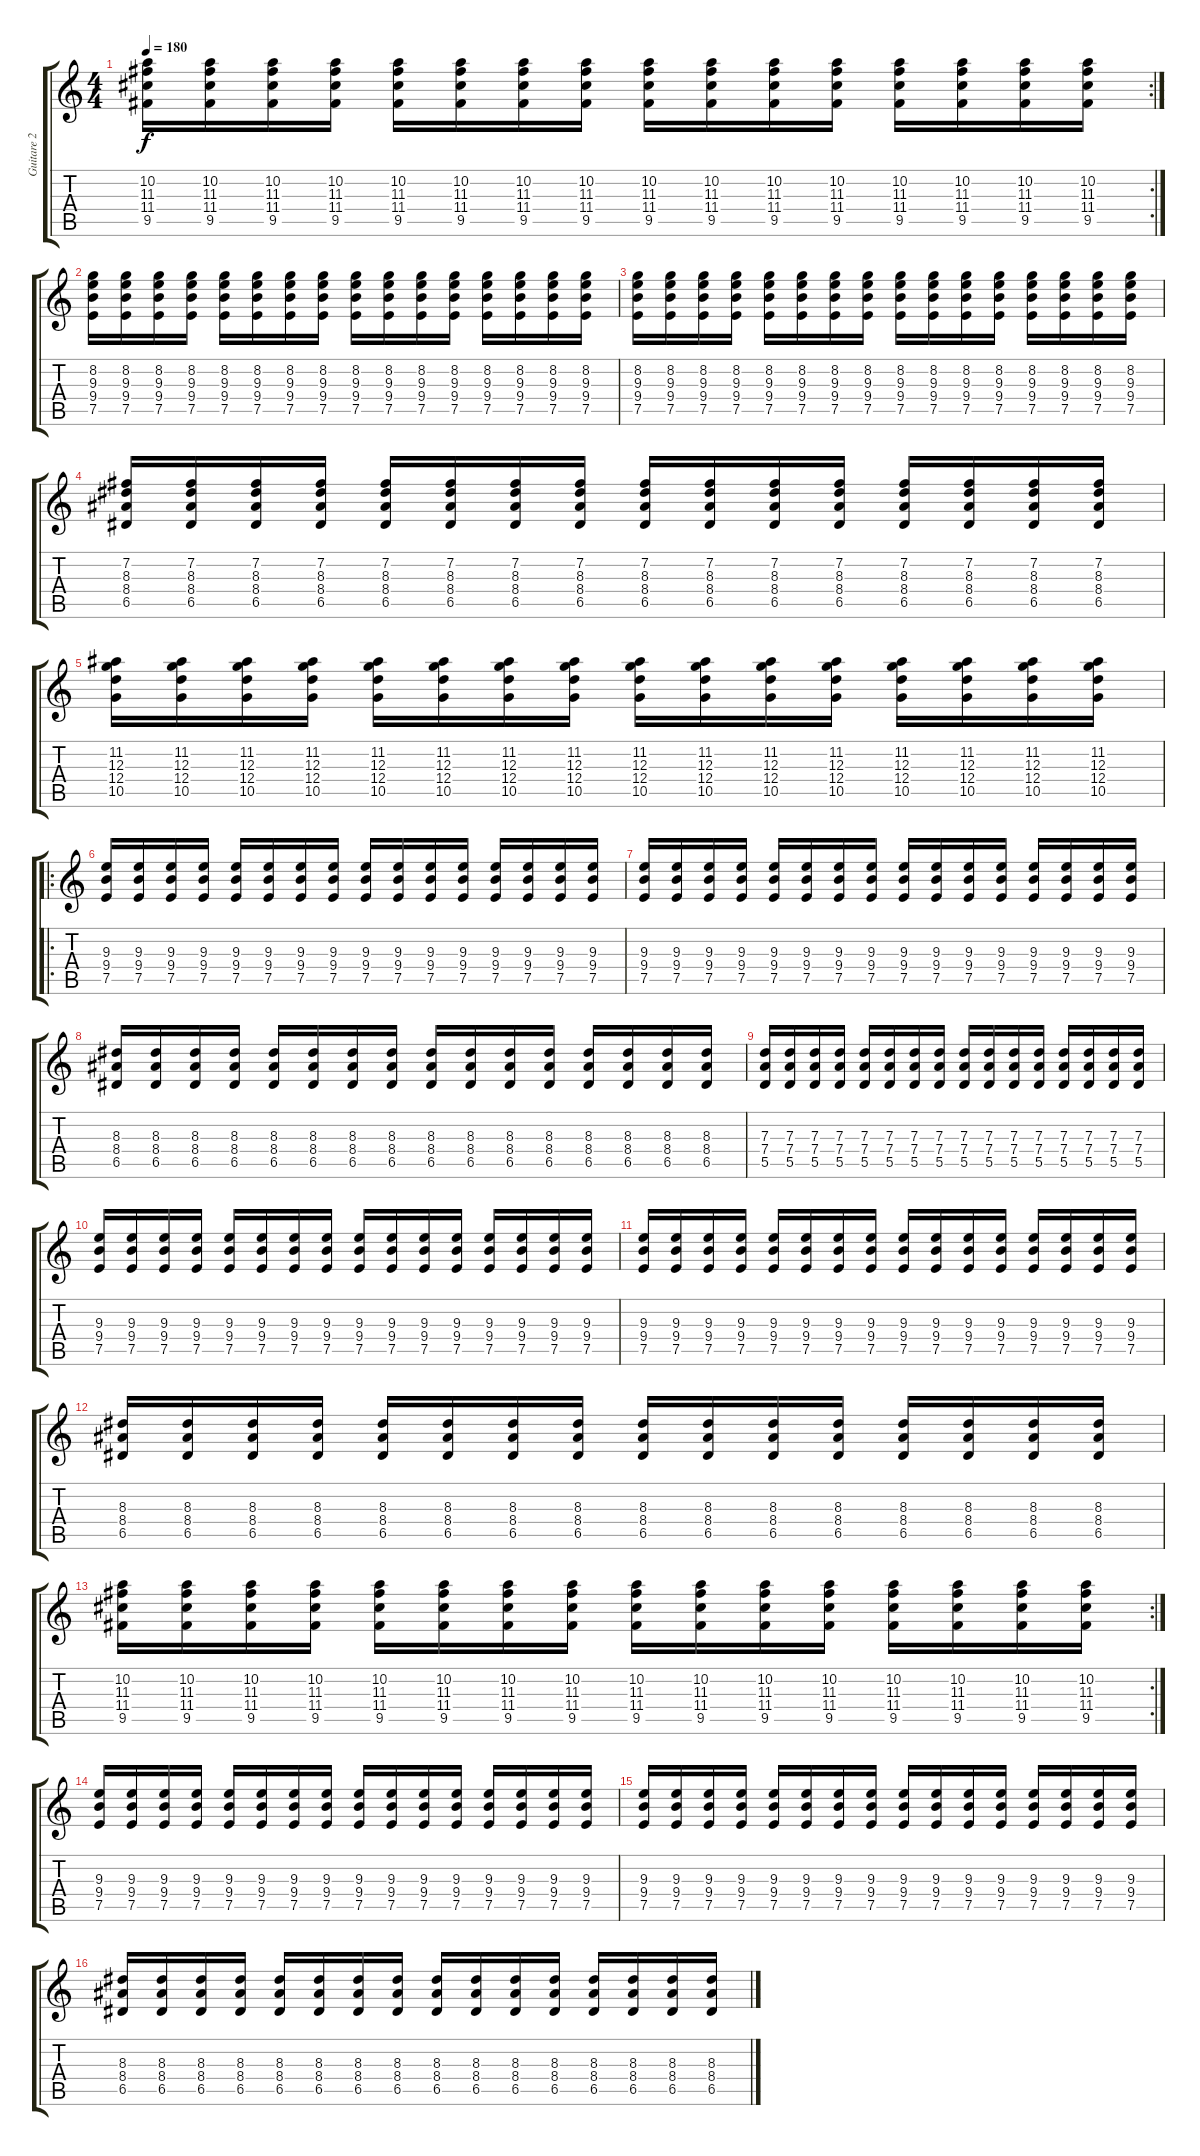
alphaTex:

\track ("Guitare 2" "Guitare 2") {instrument overdrivenguitar}
\staff {score tabs}
\tuning (E4 B3 G3 D3 A2 E2) {hide}
\rc 2
\ts (4 4)
\tempo 180
\clef g2
\ks c
(10.2 11.3 11.4 9.5).16{dy f} (10.2 11.3 11.4 9.5).16 (10.2 11.3 11.4 9.5).16 (10.2 11.3 11.4 9.5).16 (10.2 11.3 11.4 9.5).16 (10.2 11.3 11.4 9.5).16 (10.2 11.3 11.4 9.5).16 (10.2 11.3 11.4 9.5).16 (10.2 11.3 11.4 9.5).16 (10.2 11.3 11.4 9.5).16 (10.2 11.3 11.4 9.5).16 (10.2 11.3 11.4 9.5).16 (10.2 11.3 11.4 9.5).16 (10.2 11.3 11.4 9.5).16 (10.2 11.3 11.4 9.5).16 (10.2 11.3 11.4 9.5).16 |
(8.2 9.3 9.4 7.5).16 (8.2 9.3 9.4 7.5).16 (8.2 9.3 9.4 7.5).16 (8.2 9.3 9.4 7.5).16 (8.2 9.3 9.4 7.5).16 (8.2 9.3 9.4 7.5).16 (8.2 9.3 9.4 7.5).16 (8.2 9.3 9.4 7.5).16 (8.2 9.3 9.4 7.5).16 (8.2 9.3 9.4 7.5).16 (8.2 9.3 9.4 7.5).16 (8.2 9.3 9.4 7.5).16 (8.2 9.3 9.4 7.5).16 (8.2 9.3 9.4 7.5).16 (8.2 9.3 9.4 7.5).16 (8.2 9.3 9.4 7.5).16 |
(8.2 9.3 9.4 7.5).16 (8.2 9.3 9.4 7.5).16 (8.2 9.3 9.4 7.5).16 (8.2 9.3 9.4 7.5).16 (8.2 9.3 9.4 7.5).16 (8.2 9.3 9.4 7.5).16 (8.2 9.3 9.4 7.5).16 (8.2 9.3 9.4 7.5).16 (8.2 9.3 9.4 7.5).16 (8.2 9.3 9.4 7.5).16 (8.2 9.3 9.4 7.5).16 (8.2 9.3 9.4 7.5).16 (8.2 9.3 9.4 7.5).16 (8.2 9.3 9.4 7.5).16 (8.2 9.3 9.4 7.5).16 (8.2 9.3 9.4 7.5).16 |
(7.2 8.3 8.4 6.5).16 (7.2 8.3 8.4 6.5).16 (7.2 8.3 8.4 6.5).16 (7.2 8.3 8.4 6.5).16 (7.2 8.3 8.4 6.5).16 (7.2 8.3 8.4 6.5).16 (7.2 8.3 8.4 6.5).16 (7.2 8.3 8.4 6.5).16 (7.2 8.3 8.4 6.5).16 (7.2 8.3 8.4 6.5).16 (7.2 8.3 8.4 6.5).16 (7.2 8.3 8.4 6.5).16 (7.2 8.3 8.4 6.5).16 (7.2 8.3 8.4 6.5).16 (7.2 8.3 8.4 6.5).16 (7.2 8.3 8.4 6.5).16 |
(11.2 12.3 12.4 10.5).16 (11.2 12.3 12.4 10.5).16 (11.2 12.3 12.4 10.5).16 (11.2 12.3 12.4 10.5).16 (11.2 12.3 12.4 10.5).16 (11.2 12.3 12.4 10.5).16 (11.2 12.3 12.4 10.5).16 (11.2 12.3 12.4 10.5).16 (11.2 12.3 12.4 10.5).16 (11.2 12.3 12.4 10.5).16 (11.2 12.3 12.4 10.5).16 (11.2 12.3 12.4 10.5).16 (11.2 12.3 12.4 10.5).16 (11.2 12.3 12.4 10.5).16 (11.2 12.3 12.4 10.5).16 (11.2 12.3 12.4 10.5).16 |
\ro
(9.3 9.4 7.5).16 (9.3 9.4 7.5).16 (9.3 9.4 7.5).16 (9.3 9.4 7.5).16 (9.3 9.4 7.5).16 (9.3 9.4 7.5).16 (9.3 9.4 7.5).16 (9.3 9.4 7.5).16 (9.3 9.4 7.5).16 (9.3 9.4 7.5).16 (9.3 9.4 7.5).16 (9.3 9.4 7.5).16 (9.3 9.4 7.5).16 (9.3 9.4 7.5).16 (9.3 9.4 7.5).16 (9.3 9.4 7.5).16 |
(9.3 9.4 7.5).16 (9.3 9.4 7.5).16 (9.3 9.4 7.5).16 (9.3 9.4 7.5).16 (9.3 9.4 7.5).16 (9.3 9.4 7.5).16 (9.3 9.4 7.5).16 (9.3 9.4 7.5).16 (9.3 9.4 7.5).16 (9.3 9.4 7.5).16 (9.3 9.4 7.5).16 (9.3 9.4 7.5).16 (9.3 9.4 7.5).16 (9.3 9.4 7.5).16 (9.3 9.4 7.5).16 (9.3 9.4 7.5).16 |
(8.3 8.4 6.5).16 (8.3 8.4 6.5).16 (8.3 8.4 6.5).16 (8.3 8.4 6.5).16 (8.3 8.4 6.5).16 (8.3 8.4 6.5).16 (8.3 8.4 6.5).16 (8.3 8.4 6.5).16 (8.3 8.4 6.5).16 (8.3 8.4 6.5).16 (8.3 8.4 6.5).16 (8.3 8.4 6.5).16 (8.3 8.4 6.5).16 (8.3 8.4 6.5).16 (8.3 8.4 6.5).16 (8.3 8.4 6.5).16 |
(7.3 7.4 5.5).16 (7.3 7.4 5.5).16 (7.3 7.4 5.5).16 (7.3 7.4 5.5).16 (7.3 7.4 5.5).16 (7.3 7.4 5.5).16 (7.3 7.4 5.5).16 (7.3 7.4 5.5).16 (7.3 7.4 5.5).16 (7.3 7.4 5.5).16 (7.3 7.4 5.5).16 (7.3 7.4 5.5).16 (7.3 7.4 5.5).16 (7.3 7.4 5.5).16 (7.3 7.4 5.5).16 (7.3 7.4 5.5).16 |
(9.3 9.4 7.5).16 (9.3 9.4 7.5).16 (9.3 9.4 7.5).16 (9.3 9.4 7.5).16 (9.3 9.4 7.5).16 (9.3 9.4 7.5).16 (9.3 9.4 7.5).16 (9.3 9.4 7.5).16 (9.3 9.4 7.5).16 (9.3 9.4 7.5).16 (9.3 9.4 7.5).16 (9.3 9.4 7.5).16 (9.3 9.4 7.5).16 (9.3 9.4 7.5).16 (9.3 9.4 7.5).16 (9.3 9.4 7.5).16 |
(9.3 9.4 7.5).16 (9.3 9.4 7.5).16 (9.3 9.4 7.5).16 (9.3 9.4 7.5).16 (9.3 9.4 7.5).16 (9.3 9.4 7.5).16 (9.3 9.4 7.5).16 (9.3 9.4 7.5).16 (9.3 9.4 7.5).16 (9.3 9.4 7.5).16 (9.3 9.4 7.5).16 (9.3 9.4 7.5).16 (9.3 9.4 7.5).16 (9.3 9.4 7.5).16 (9.3 9.4 7.5).16 (9.3 9.4 7.5).16 |
(8.3 8.4 6.5).16 (8.3 8.4 6.5).16 (8.3 8.4 6.5).16 (8.3 8.4 6.5).16 (8.3 8.4 6.5).16 (8.3 8.4 6.5).16 (8.3 8.4 6.5).16 (8.3 8.4 6.5).16 (8.3 8.4 6.5).16 (8.3 8.4 6.5).16 (8.3 8.4 6.5).16 (8.3 8.4 6.5).16 (8.3 8.4 6.5).16 (8.3 8.4 6.5).16 (8.3 8.4 6.5).16 (8.3 8.4 6.5).16 |
\rc 2
(10.2 11.3 11.4 9.5).16 (10.2 11.3 11.4 9.5).16 (10.2 11.3 11.4 9.5).16 (10.2 11.3 11.4 9.5).16 (10.2 11.3 11.4 9.5).16 (10.2 11.3 11.4 9.5).16 (10.2 11.3 11.4 9.5).16 (10.2 11.3 11.4 9.5).16 (10.2 11.3 11.4 9.5).16 (10.2 11.3 11.4 9.5).16 (10.2 11.3 11.4 9.5).16 (10.2 11.3 11.4 9.5).16 (10.2 11.3 11.4 9.5).16 (10.2 11.3 11.4 9.5).16 (10.2 11.3 11.4 9.5).16 (10.2 11.3 11.4 9.5).16 |
(9.3 9.4 7.5).16 (9.3 9.4 7.5).16 (9.3 9.4 7.5).16 (9.3 9.4 7.5).16 (9.3 9.4 7.5).16 (9.3 9.4 7.5).16 (9.3 9.4 7.5).16 (9.3 9.4 7.5).16 (9.3 9.4 7.5).16 (9.3 9.4 7.5).16 (9.3 9.4 7.5).16 (9.3 9.4 7.5).16 (9.3 9.4 7.5).16 (9.3 9.4 7.5).16 (9.3 9.4 7.5).16 (9.3 9.4 7.5).16 |
(9.3 9.4 7.5).16 (9.3 9.4 7.5).16 (9.3 9.4 7.5).16 (9.3 9.4 7.5).16 (9.3 9.4 7.5).16 (9.3 9.4 7.5).16 (9.3 9.4 7.5).16 (9.3 9.4 7.5).16 (9.3 9.4 7.5).16 (9.3 9.4 7.5).16 (9.3 9.4 7.5).16 (9.3 9.4 7.5).16 (9.3 9.4 7.5).16 (9.3 9.4 7.5).16 (9.3 9.4 7.5).16 (9.3 9.4 7.5).16 |
(8.3 8.4 6.5).16 (8.3 8.4 6.5).16 (8.3 8.4 6.5).16 (8.3 8.4 6.5).16 (8.3 8.4 6.5).16 (8.3 8.4 6.5).16 (8.3 8.4 6.5).16 (8.3 8.4 6.5).16 (8.3 8.4 6.5).16 (8.3 8.4 6.5).16 (8.3 8.4 6.5).16 (8.3 8.4 6.5).16 (8.3 8.4 6.5).16 (8.3 8.4 6.5).16 (8.3 8.4 6.5).16 (8.3 8.4 6.5).16
